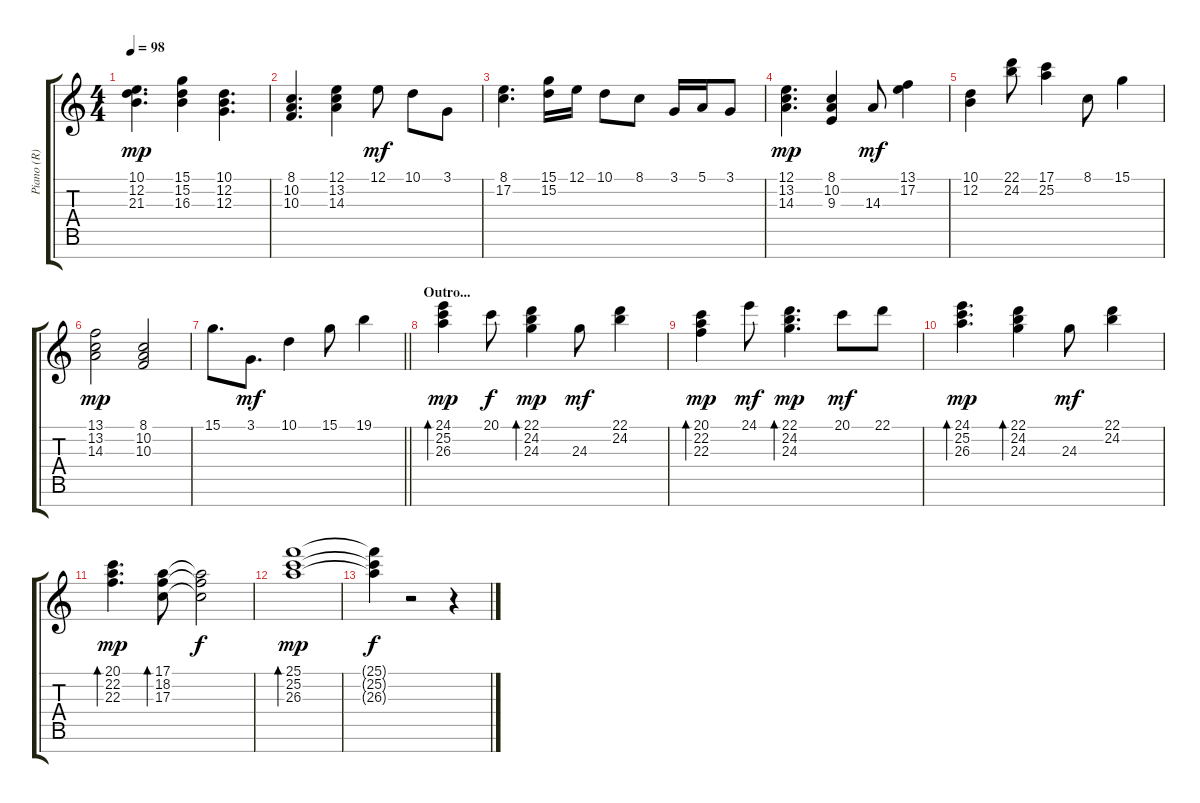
\track ("Piano (R)" "Piano (R)") {instrument acousticgrandpiano}
\staff {score tabs}
\tuning (E4 B3 G3 D3 A2 E2 B1) {hide}
\ts (4 4)
\tempo 98
\clef g2
\ks c
(10.1 12.2 21.3).4{d dy mp} (15.1 15.2 16.3).4 (10.1 12.2 12.3).4{d} |
(8.1 10.2 10.3).4{d} (12.1 13.2 14.3).4 12.1.8{dy mf} 10.1.8 3.1.8 |
(8.1 17.2).4{d} (15.1 15.2).16 12.1.16 10.1.8 8.1.8 3.1.16 5.1.16 3.1.8 |
(12.1 13.2 14.3).4{d dy mp} (8.1 10.2 9.3).4 14.3.8{dy mf} (13.1 17.2).4 |
(10.1 12.2).4 (22.1 24.2).8 (17.1 25.2).4 8.1.8 15.1.4 |
(13.1 13.2 14.3).2{dy mp} (8.1 10.2 10.3).2 |
\barLineRight lightlight
15.1.8{d} 3.1.8{d dy mf} 10.1.4 15.1.8 19.1.4 |
\section ("" "Outro...")
(24.1 25.2 26.3).4{bd 60 dy mp} 20.1.8{dy f} (22.1 24.2 24.3).4{bd 60 dy mp} 24.3.8{dy mf} (22.1 24.2).4 |
(20.1 22.2 22.3).4{bd 60 dy mp} 24.1.8{dy mf} (22.1 24.2 24.3).4{d bd 60 dy mp} 20.1.8{dy mf} 22.1.8 |
(24.1 25.2 26.3).4{d bd 60 dy mp} (22.1 24.2 24.3).4{bd 60} 24.3.8{dy mf} (22.1 24.2).4 |
(20.1 22.2 22.3).4{d bd 60 dy mp} (17.1 18.2 17.3).8{bd 60} (17.1{t} 18.2{t} 17.3{t}).2{dy f} |
(25.1 25.2 26.3).1{bd 240 dy mp} |
(25.1{t} 25.2{t} 26.3{t}).4{dy f} r.2 r.4
